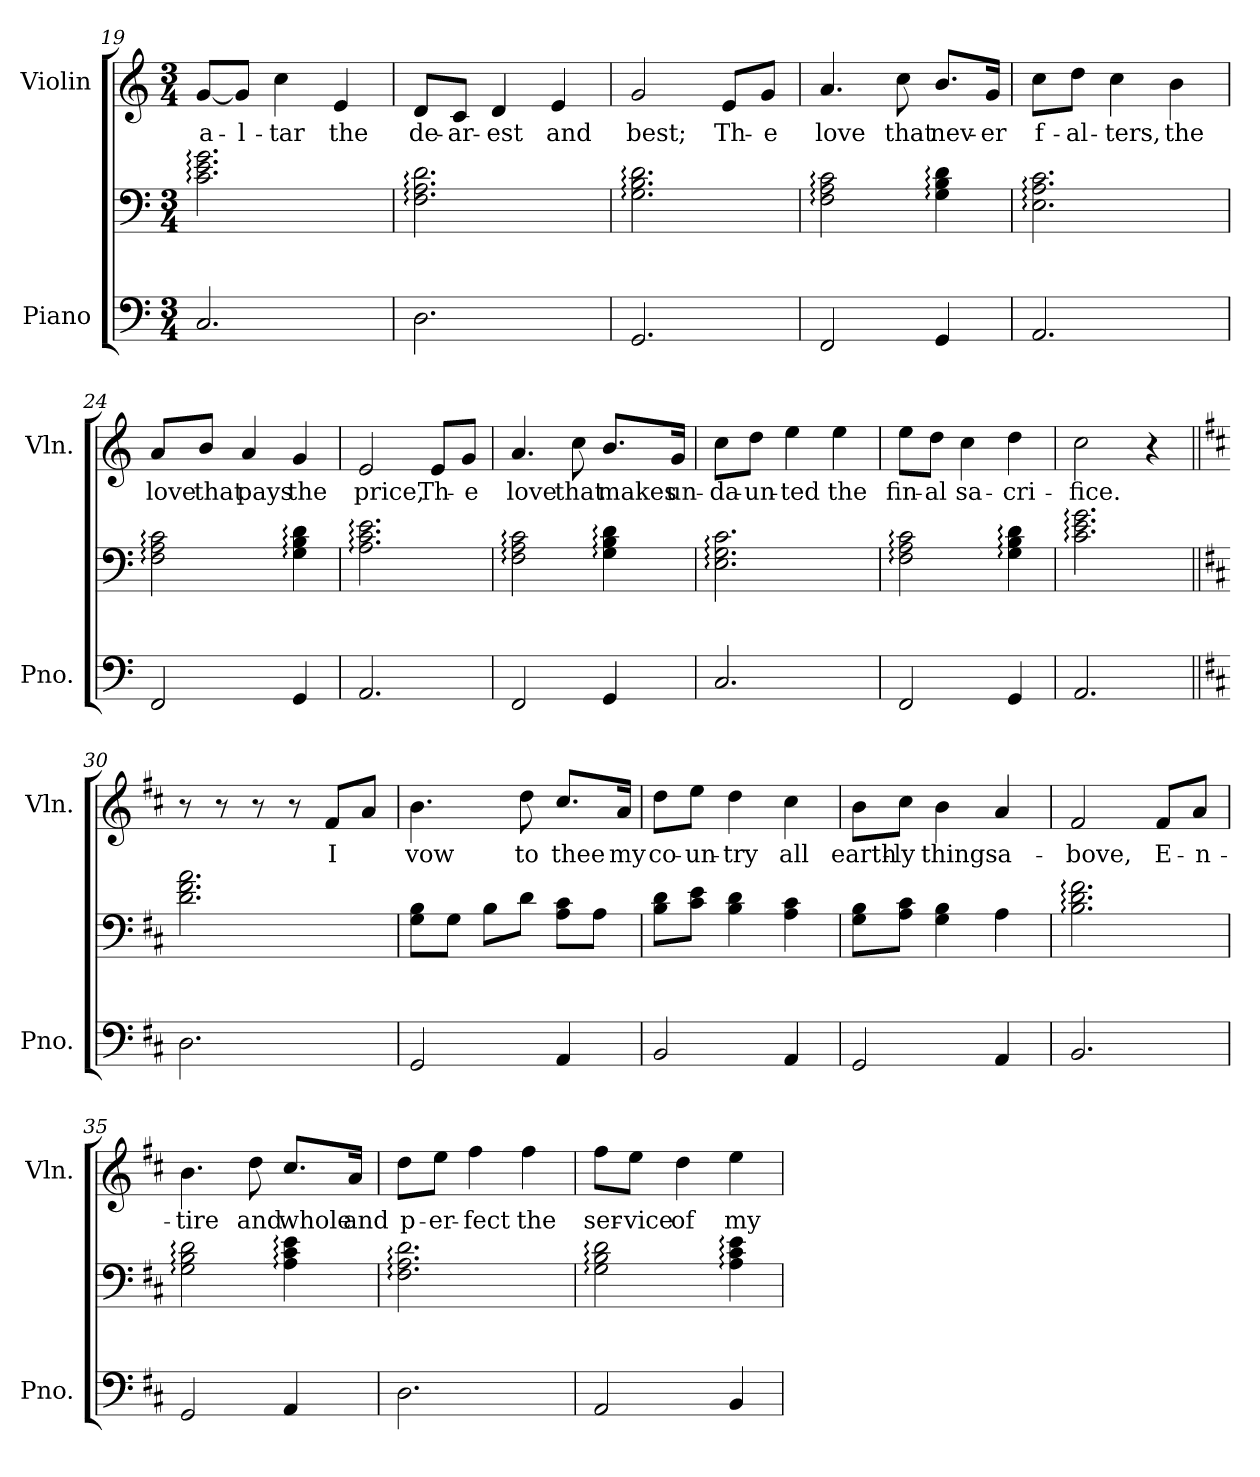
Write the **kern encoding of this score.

**kern	**kern	**kern	**text
*part2	*part2	*part1	*part1
*staff3	*staff2	*staff1	*staff1
*I"Piano	*	*I"Violin	*
*I'Pno.	*	*I'Vln.	*
!!LO:LB:g=z
*clefF4	*clefF4	*clefG2	*
*k[]	*k[]	*k[]	*
*C:	*C:	*C:	*
*M3/4	*M3/4	*M3/4	*
=19	=19	=19	=19
2.C/	2.c\: 2.e\: 2.g\:	[8g/L	a-
.	.	8g/J]	-l-
.	.	4cc\	-tar
.	.	4e/	the
=20	=20	=20	=20
2.D\	2.F\: 2.A\: 2.d\:	8d/L	de-
.	.	8c/J	-ar-
.	.	4d/	-est
.	.	4e/	and
=21	=21	=21	=21
2.GG/	2.G\: 2.B\: 2.d\:	2g/	best;
.	.	8e/L	Th-
.	.	8g/J	-e
=22	=22	=22	=22
2FF/	2F\: 2A\: 2c\:	4.a/	love
.	.	8cc\	that
4GG/	4G\: 4B\: 4d\:	8.b/L	nev-
.	.	16g/Jk	-er
=23	=23	=23	=23
2.AA/	2.E\: 2.A\: 2.c\:	8cc\L	f-
.	.	8dd\J	-al-
.	.	4cc\	-ters,
.	.	4b\	the
!!LO:LB:g=z
=24	=24	=24	=24
2FF/	2F\: 2A\: 2c\:	8a/L	love
.	.	8b/J	that
.	.	4a/	pays
4GG/	4G\: 4B\: 4d\:	4g/	the
=25	=25	=25	=25
2.AA/	2.A\: 2.c\: 2.e\:	2e/	price,
.	.	8e/L	Th-
.	.	8g/J	-e
=26	=26	=26	=26
2FF/	2F\: 2A\: 2c\:	4.a/	love
.	.	8cc\	that
4GG/	4G\: 4B\: 4d\:	8.b/L	makes
.	.	16g/Jk	un-
=27	=27	=27	=27
2.C/	2.E\: 2.G\: 2.c\:	8cc\L	-da-
.	.	8dd\J	-un-
.	.	4ee\	-ted
.	.	4ee\	the
=28	=28	=28	=28
2FF/	2F\: 2A\: 2c\:	8ee\L	fin-
.	.	8dd\J	-al
.	.	4cc\	sa-
4GG/	4G\: 4B\: 4d\:	4dd\	-cri-
!!LO:PB:g=z
=29	=29	=29	=29
2.AA/	2.c\: 2.e\: 2.g\:	2cc\	-fice.
.	.	4r	.
=30||	=30||	=30||	=30||
*k[f#c#]	*k[f#c#]	*k[f#c#]	*
*D:	*D:	*D:	*
2.D\	2.d\ 2.f#\ 2.a\	8r	.
.	.	8r	.
.	.	8r	.
.	.	8r	.
.	.	8f#/L	I
.	.	8a/J	.
=31	=31	=31	=31
2GG/	8G\ 8B\L	4.b\	vow
.	8G\J	.	.
.	8B\L	.	.
.	8d\J	8dd\	to
4AA/	8A\ 8c#\L	8.cc#/L	thee
.	8A\J	.	.
.	.	16a/Jk	my
=32	=32	=32	=32
2BB/	8B\ 8d\L	8dd\L	co-
.	8c#\ 8e\J	8ee\J	-un-
.	4B\ 4d\	4dd\	-try
4AA/	4A\ 4c#\	4cc#\	all
=33	=33	=33	=33
2GG/	8G\ 8B\L	8b\L	earth-
.	8A\ 8c#\J	8cc#\J	-ly
.	4G\ 4B\	4b\	things
4AA/	4A\	4a/	a-
!!LO:LB:g=z
=34	=34	=34	=34
2.BB/	2.B\: 2.d\: 2.f#\:	2f#/	-bove,
.	.	8f#/L	E-
.	.	8a/J	-n-
=35	=35	=35	=35
2GG/	2G\: 2B\: 2d\:	4.b\	-tire
.	.	8dd\	and
4AA/	4A\: 4c#\: 4e\:	8.cc#/L	whole
.	.	16a/Jk	and
=36	=36	=36	=36
2.D\	2.F#\: 2.A\: 2.d\:	8dd\L	p-
.	.	8ee\J	-er-
.	.	4ff#\	-fect
.	.	4ff#\	the
=37	=37	=37	=37
2AA/	2G\: 2B\: 2d\:	8ff#\L	ser-
.	.	8ee\J	-vice
.	.	4dd\	of
4BB/	4A\: 4c#\: 4e\:	4ee\	my
=	=	=	=
*-	*-	*-	*-
